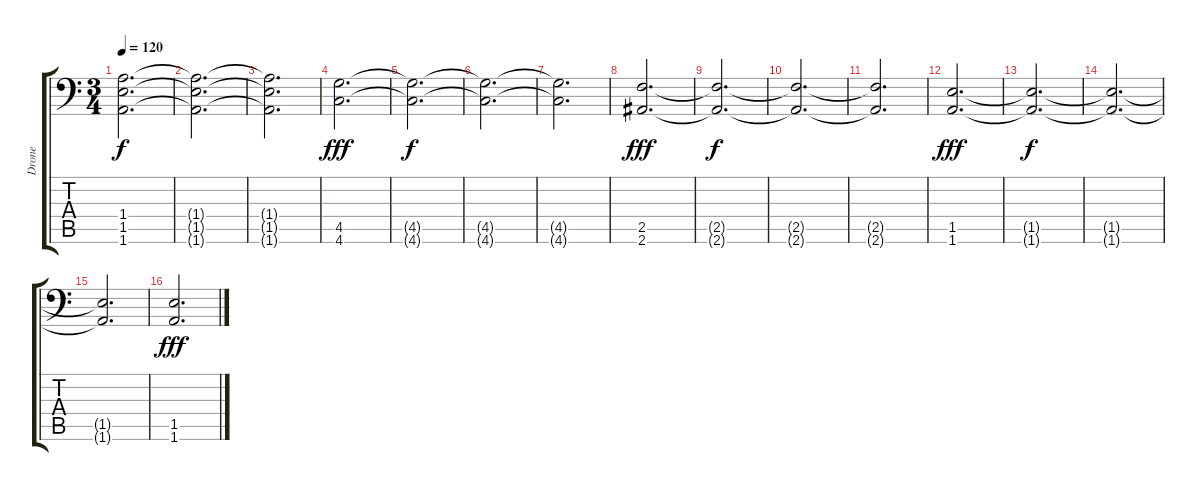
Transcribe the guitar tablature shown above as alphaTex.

\track ("Drone" "Drone") {instrument distortionguitar}
\staff {score tabs}
\tuning (Bb3 F3 Db3 Ab2 Eb2 Ab1) {hide}
\ts (3 4)
\tempo 120
\clef f4
\ks c
(1.4{t} 1.5{t} 1.6{t}).2{d dy f} |
(1.4{t} 1.5{t} 1.6{t}).2{d} |
(1.4{t} 1.5{t} 1.6{t}).2{d} |
(4.5 4.6).2{d dy fff} |
(4.5{t} 4.6{t}).2{d dy f} |
(4.5{t} 4.6{t}).2{d} |
(4.5{t} 4.6{t}).2{d} |
(2.5 2.6).2{d dy fff} |
(2.5{t} 2.6{t}).2{d dy f} |
(2.5{t} 2.6{t}).2{d} |
(2.5{t} 2.6{t}).2{d} |
(1.5 1.6).2{d dy fff} |
(1.5{t} 1.6{t}).2{d dy f} |
(1.5{t} 1.6{t}).2{d} |
(1.5{t} 1.6{t}).2{d} |
(1.5 1.6).2{d dy fff}
